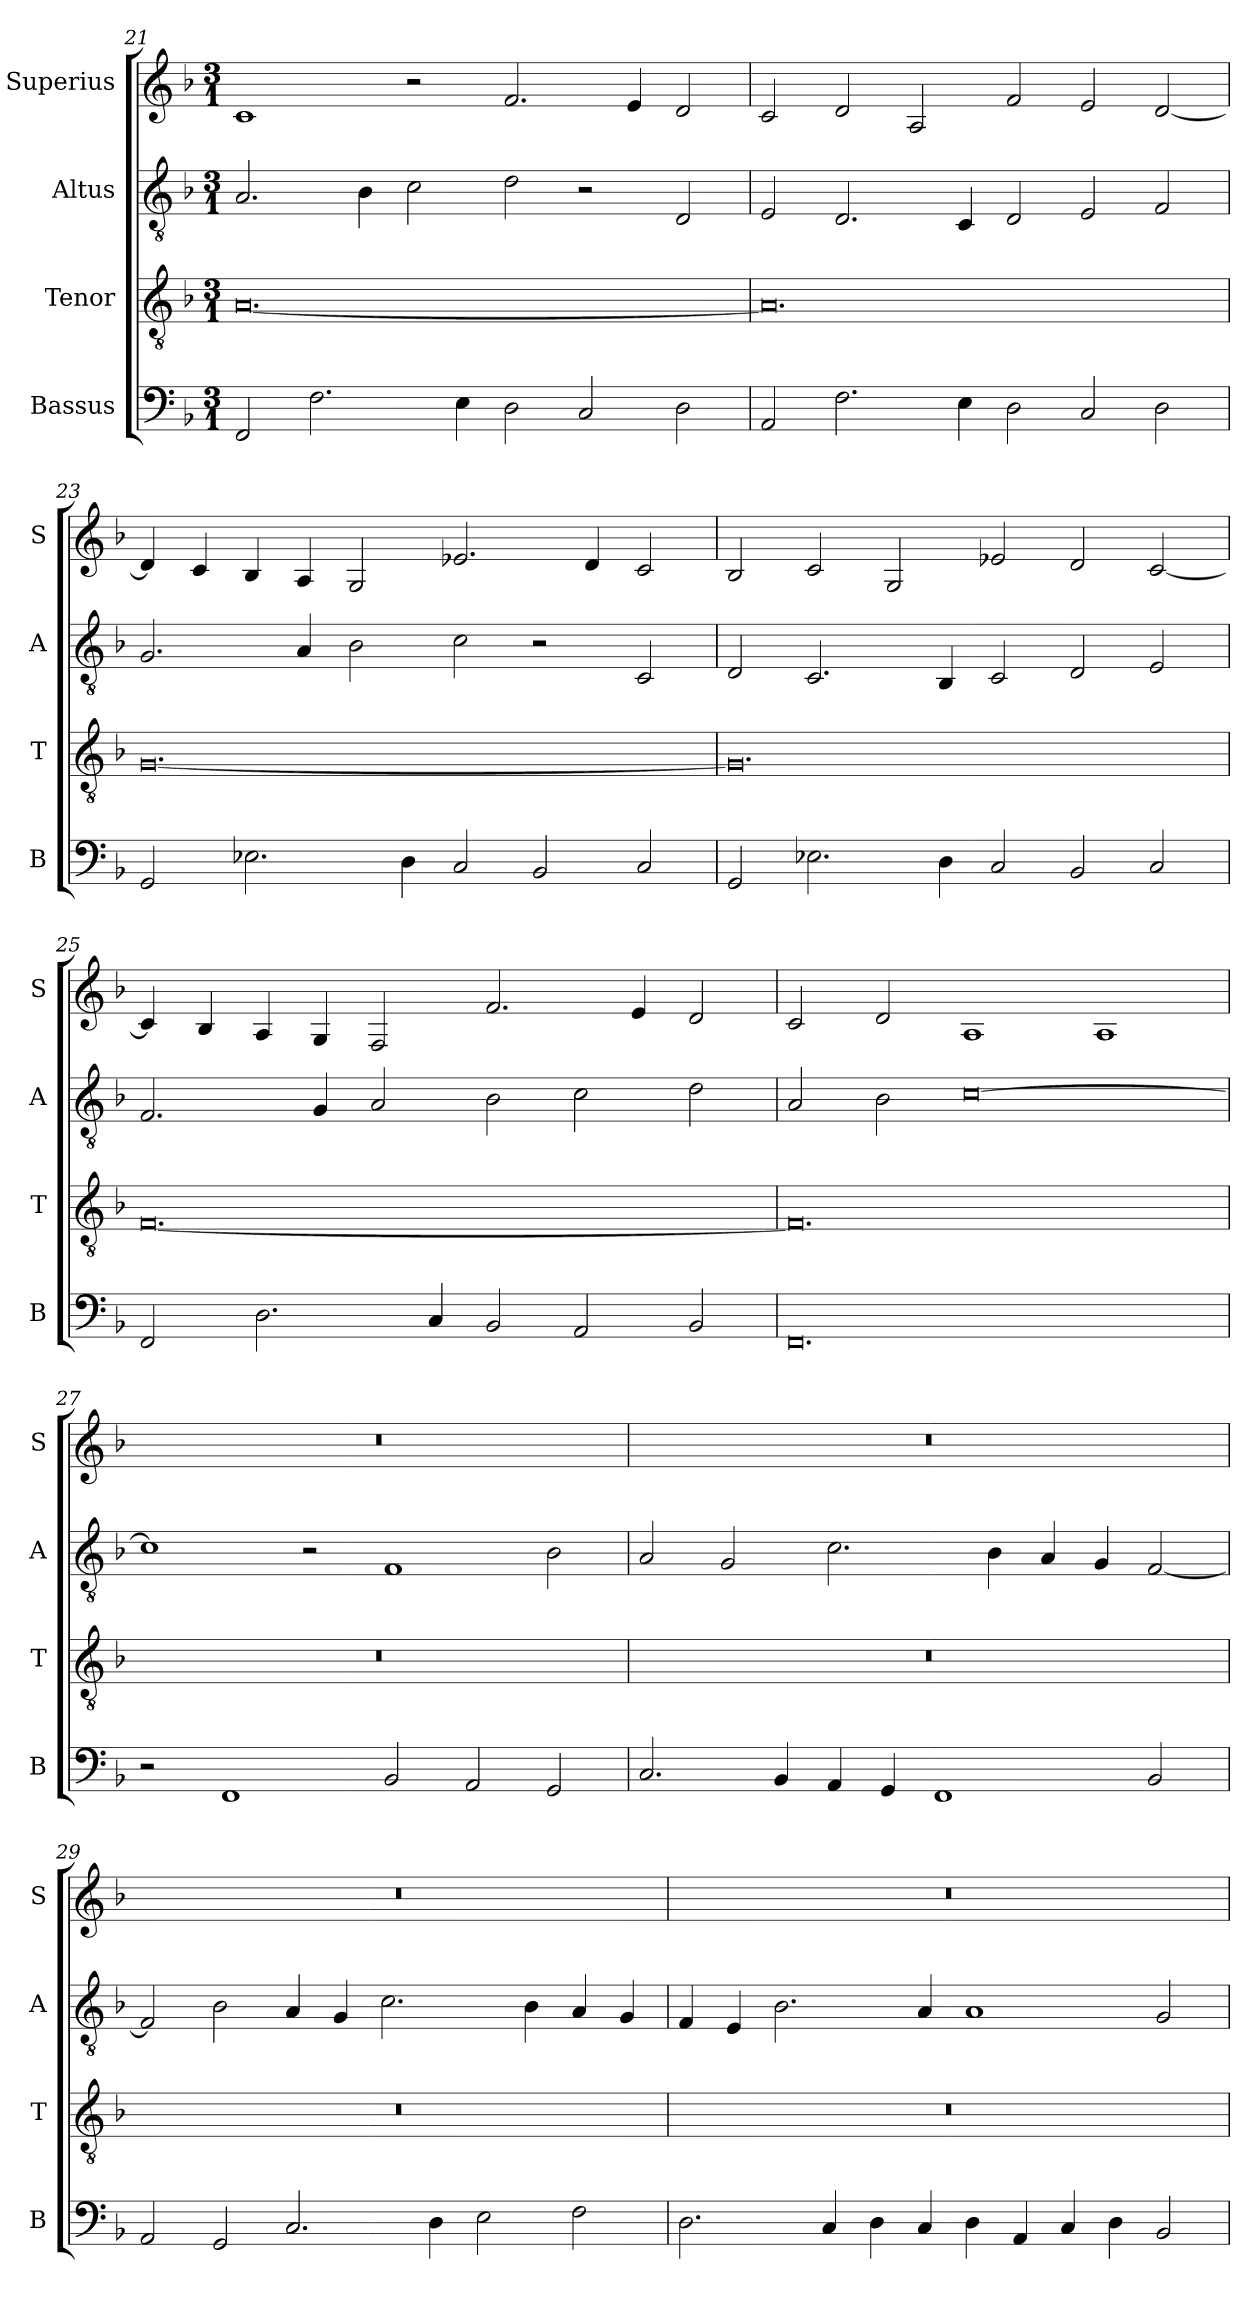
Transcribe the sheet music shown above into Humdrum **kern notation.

**kern	**kern	**kern	**kern
*part4	*part3	*part2	*part1
*staff4	*staff3	*staff2	*staff1
*I"Bassus	*I"Tenor	*I"Altus	*I"Superius
*I'B	*I'T	*I'A	*I'S
*clefF4	*clefGv2	*clefGv2	*clefG2
*k[b-]	*k[b-]	*k[b-]	*k[b-]
*M3/1	*M3/1	*M3/1	*M3/1
=21	=21	=21	=21
2FF/	[0.A	2.A/	1c
2.F\	.	.	.
.	.	4B-\	.
.	.	2c\	2r
4E\	.	.	.
2D\	.	2d\	2.f/
2C/	.	2r	.
.	.	.	4e/
2D\	.	2D/	2d/
=22	=22	=22	=22
2AA/	0.A]	2E/	2c/
2.F\	.	2.D/	2d/
.	.	.	2A/
4E\	.	4C/	.
2D\	.	2D/	2f/
2C/	.	2E/	2e/
2D\	.	2F/	[2d/
=23	=23	=23	=23
2GG/	[0.G	2.G/	4d/]
.	.	.	4c/
2.E-X\	.	.	4B-/
.	.	4A/	4A/
.	.	2B-\	2G/
4D\	.	.	.
2C/	.	2c\	2.e-X/
2BB-/	.	2r	.
.	.	.	4d/
2C/	.	2C/	2c/
=24	=24	=24	=24
2GG/	0.G]	2D/	2B-/
2.E-X\	.	2.C/	2c/
.	.	.	2G/
4D\	.	4BB-/	.
2C/	.	2C/	2e-X/
2BB-/	.	2D/	2d/
2C/	.	2E/	[2c/
=25	=25	=25	=25
2FF/	[0.F	2.F/	4c/]
.	.	.	4B-/
2.D\	.	.	4A/
.	.	4G/	4G/
.	.	2A/	2F/
4C/	.	.	.
2BB-/	.	2B-\	2.f/
2AA/	.	2c\	.
.	.	.	4e/
2BB-/	.	2d\	2d/
=26	=26	=26	=26
0.FF	0.F]	2A/	2c/
.	.	2B-\	2d/
.	.	[0c	1A
.	.	.	1A
=27	=27	=27	=27
2r	0.r	1c]	0.r
1FF	.	.	.
.	.	2r	.
2BB-/	.	1F	.
2AA/	.	.	.
2GG/	.	2B-\	.
=28	=28	=28	=28
2.C/	0.r	2A/	0.r
.	.	2G/	.
4BB-/	.	.	.
4AA/	.	2.c\	.
4GG/	.	.	.
1FF	.	.	.
.	.	4B-\	.
.	.	4A/	.
.	.	4G/	.
2BB-/	.	[2F/	.
=29	=29	=29	=29
2AA/	0.r	2F/]	0.r
2GG/	.	2B-\	.
2.C/	.	4A/	.
.	.	4G/	.
.	.	2.c\	.
4D\	.	.	.
2E\	.	.	.
.	.	4B-\	.
2F\	.	4A/	.
.	.	4G/	.
=30	=30	=30	=30
2.D\	0.r	4F/	0.r
.	.	4E/	.
.	.	2.B-\	.
4C/	.	.	.
4D\	.	.	.
4C/	.	4A/	.
4D\	.	1A	.
4AA/	.	.	.
4C/	.	.	.
4D\	.	.	.
2BB-/	.	2G/	.
=	=	=	=
*-	*-	*-	*-
